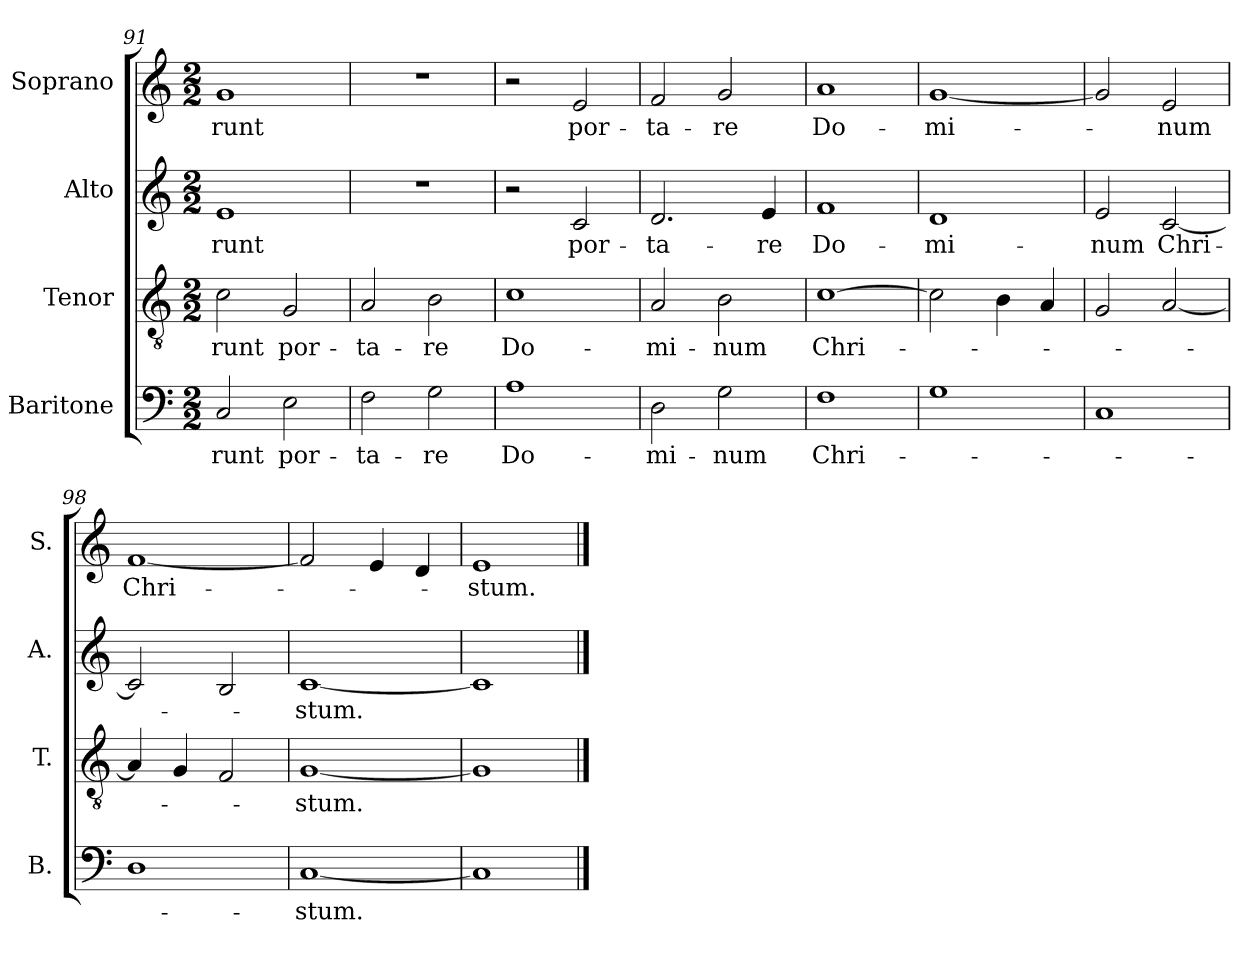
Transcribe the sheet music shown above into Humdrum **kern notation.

**kern	**text	**kern	**text	**kern	**text	**kern	**text
*part4	*part4	*part3	*part3	*part2	*part2	*part1	*part1
*staff4	*staff4	*staff3	*staff3	*staff2	*staff2	*staff1	*staff1
*I"Baritone	*	*I"Tenor	*	*I"Alto	*	*I"Soprano	*
*I'B.	*	*I'T.	*	*I'A.	*	*I'S.	*
*clefF4	*	*clefGv2	*	*clefG2	*	*clefG2	*
*	*	*ITrd7c12	*	*	*	*	*
*k[]	*	*k[]	*	*k[]	*	*k[]	*
*C:	*	*C:	*	*C:	*	*C:	*
*M2/2	*	*M2/2	*	*M2/2	*	*M2/2	*
=91	=91	=91	=91	=91	=91	=91	=91
!	!LO:LY:b:color=#000000	!	!	!	!	!	!
!	!	!	!LO:LY:b:color=#000000	!	!	!	!
!	!	!	!	!	!LO:LY:b:color=#000000	!	!
!	!	!	!	!	!	!	!LO:LY:b:color=#000000
2Ci/	-runt	2Ci\	-runt	1ei	-runt	1gi	-runt
!	!LO:LY:b:color=#000000	!	!	!	!	!	!
!	!	!	!LO:LY:b:color=#000000	!	!	!	!
2Ei\	por-	2GGi/	por-	.	.	.	.
!!LO:LB:g=z
=92	=92	=92	=92	=92	=92	=92	=92
!	!LO:LY:b:color=#000000	!	!	!	!	!	!
!	!	!	!LO:LY:b:color=#000000	!	!	!	!
2Fi\	-ta-	2AAi/	-ta-	1r	.	1r	.
!	!LO:LY:b:color=#000000	!	!	!	!	!	!
!	!	!	!LO:LY:b:color=#000000	!	!	!	!
2Gi\	-re	2BBi\	-re	.	.	.	.
=93	=93	=93	=93	=93	=93	=93	=93
!	!LO:LY:b:color=#000000	!	!	!	!	!	!
!	!	!	!LO:LY:b:color=#000000	!	!	!	!
1Ai	Do-	1Ci	Do-	2r	.	2r	.
!	!	!	!	!	!LO:LY:b:color=#000000	!	!
!	!	!	!	!	!	!	!LO:LY:b:color=#000000
.	.	.	.	2ci/	por-	2ei/	por-
=94	=94	=94	=94	=94	=94	=94	=94
!	!LO:LY:b:color=#000000	!	!	!	!	!	!
!	!	!	!LO:LY:b:color=#000000	!	!	!	!
!	!	!	!	!	!LO:LY:b:color=#000000	!	!
!	!	!	!	!	!	!	!LO:LY:b:color=#000000
2Di\	-mi-	2AAi/	-mi-	2.di/	-ta-	2fi/	-ta-
!	!LO:LY:b:color=#000000	!	!	!	!	!	!
!	!	!	!LO:LY:b:color=#000000	!	!	!	!
!	!	!	!	!	!	!	!LO:LY:b:color=#000000
2Gi\	-num	2BBi\	-num	.	.	2gi/	-re
!	!	!	!	!	!LO:LY:b:color=#000000	!	!
.	.	.	.	4ei/	-re	.	.
=95	=95	=95	=95	=95	=95	=95	=95
!	!LO:LY:b:color=#000000	!	!	!	!	!	!
!	!	!	!LO:LY:b:color=#000000	!	!	!	!
!	!	!	!	!	!LO:LY:b:color=#000000	!	!
!	!	!	!	!	!	!	!LO:LY:b:color=#000000
1Fi	Chri-	[1Ci	Chri-	1fi	Do-	1ai	Do-
=96	=96	=96	=96	=96	=96	=96	=96
!	!	!	!	!	!LO:LY:b:color=#000000	!	!
!	!	!	!	!	!	!	!LO:LY:b:color=#000000
1Gi	.	2Ci\]	.	1di	-mi-	[1gi	-mi-
.	.	4BBi\	.	.	.	.	.
.	.	4AAi/	.	.	.	.	.
=97	=97	=97	=97	=97	=97	=97	=97
!	!	!	!	!	!LO:LY:b:color=#000000	!	!
1Ci	.	2GGi/	.	2ei/	-num	2gi/]	.
!	!	!	!	!	!LO:LY:b:color=#000000	!	!
!	!	!	!	!	!	!	!LO:LY:b:color=#000000
.	.	[2AAi/	.	[2ci/	Chri-	2ei/	-num
=98	=98	=98	=98	=98	=98	=98	=98
!	!	!	!	!	!	!	!LO:LY:b:color=#000000
1Di	.	4AAi/]	.	2ci/]	.	[1fi	Chri-
.	.	4GGi/	.	.	.	.	.
.	.	2FFi/	.	2Bi/	.	.	.
=99	=99	=99	=99	=99	=99	=99	=99
!	!LO:LY:b:color=#000000	!	!	!	!	!	!
!	!	!	!LO:LY:b:color=#000000	!	!	!	!
!	!	!	!	!	!LO:LY:b:color=#000000	!	!
[1Ci	-stum.	[1GGi	-stum.	[1ci	-stum.	2fi/]	.
.	.	.	.	.	.	4ei/	.
.	.	.	.	.	.	4di/	.
=100	=100	=100	=100	=100	=100	=100	=100
!	!	!	!	!	!	!	!LO:LY:b:color=#000000
1Ci]	.	1GGi]	.	1ci]	.	1ei	-stum.
==	==	==	==	==	==	==	==
*-	*-	*-	*-	*-	*-	*-	*-
